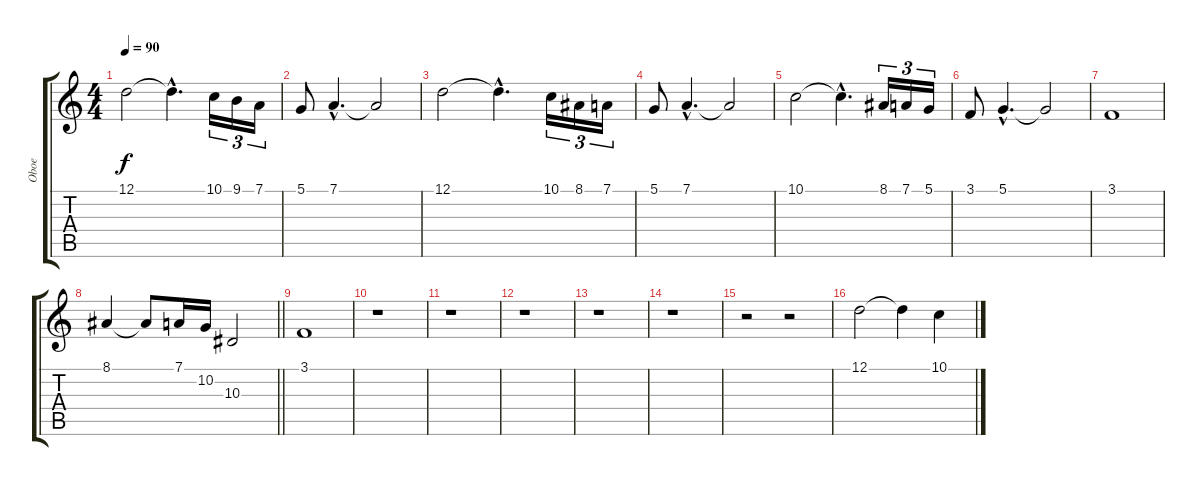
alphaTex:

\track ("Oboe" "Oboe") {instrument oboe}
\staff {score tabs}
\tuning (D4 A3 F3 C3 G2 D2) {hide}
\ts (4 4)
\tempo 90
\clef g2
\ks c
12.1.2{dy f} 12.1{hac t}.4{d} 10.1.16{tu (3 2)} 9.1.16{tu (3 2)} 7.1.16{tu (3 2)} |
5.1.8 7.1{hac}.4{d} 7.1{t}.2 |
12.1.2 12.1{hac t}.4{d} 10.1.16{tu (3 2)} 8.1.16{tu (3 2)} 7.1.16{tu (3 2)} |
5.1.8 7.1{hac}.4{d} 7.1{t}.2 |
10.1.2 10.1{hac t}.4{d} 8.1.16{tu (3 2)} 7.1.16{tu (3 2)} 5.1.16{tu (3 2)} |
3.1.8 5.1{hac}.4{d} 5.1{t}.2 |
3.1.1 |
\barLineRight lightlight
8.1.4 8.1{t}.8 7.1.16 10.2.16 10.3.2 |
3.1.1 |
r.1 |
r.1 |
r.1 |
r.1 |
r.1 |
r.2 r.2 |
12.1.2 12.1{t}.4 10.1.4
